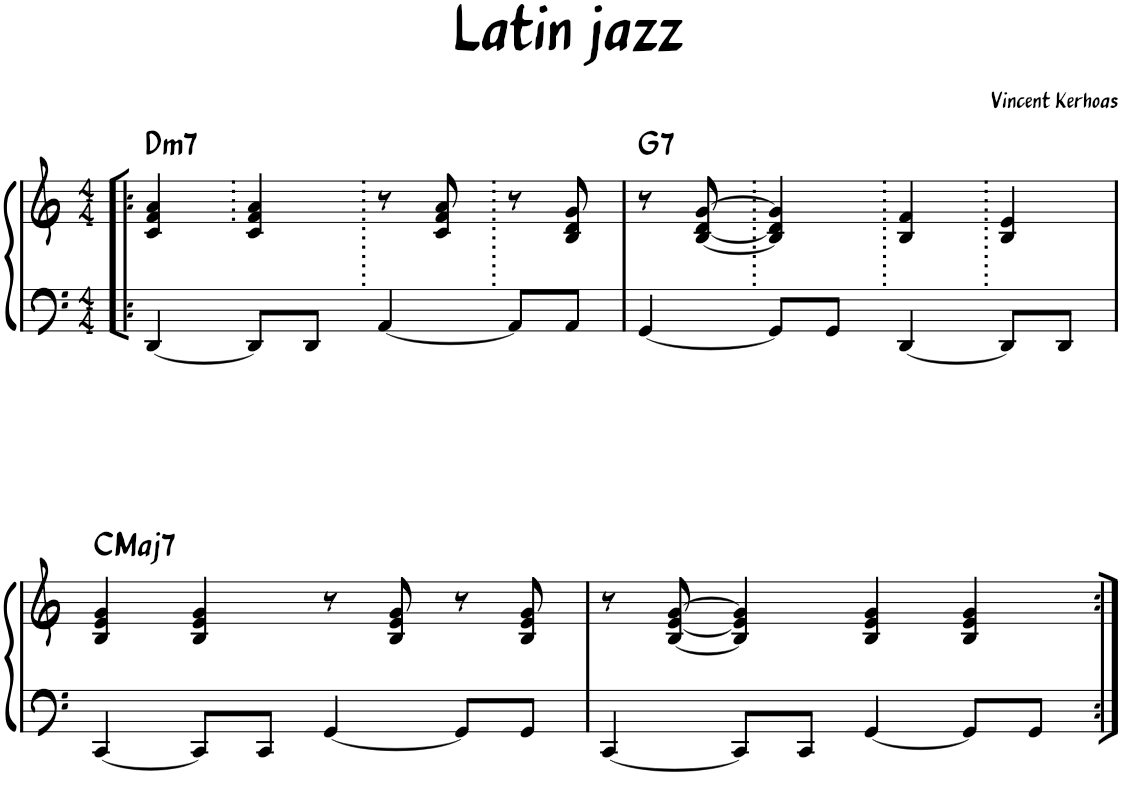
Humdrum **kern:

**kern	**kern	**harte
*part1	*part1	*part1
*staff2	*staff1	*
*I"Piano	*	*
*I'Pno.	*	*
*clefF4	*clefG2	*
*k[]	*k[]	*
*M4/4	*M4/4	*
=1!|:	=1!|:	=1!|:
!	!	!LO:H:kt=m7
[4DD/	4c/ 4f/ 4a/	D:min7
8DD/L]	4c/ 4f/ 4a/	.
8DD/J	.	.
[4AA/	8r	.
.	8c/ 8f/ 8a/	.
8AA/L]	8r	.
8AA/J	8B/ 8d/ 8g/	.
=2.	=2.	=2.
!	!	!LO:H:kt=7
[4GG/	8r	G:7
.	[8B/ [8d/ [8g/	.
8GG/L]	4B/] 4d/] 4g/]	.
8GG/J	.	.
[4DD/	4B/ 4f/	.
8DD/L]	4B/ 4e/	.
8DD/J	.	.
!!LO:LB:g=z
=3	=3	=3
!	!	!LO:H:kt=Maj7
[4CC/	4B/ 4e/ 4g/	C:maj7
8CC/L]	4B/ 4e/ 4g/	.
8CC/J	.	.
[4GG/	8r	.
.	8B/ 8e/ 8g/	.
8GG/L]	8r	.
8GG/J	8B/ 8e/ 8g/	.
=4	=4	=4
[4CC/	8r	.
.	[8B/ [8e/ [8g/	.
8CC/L]	4B/] 4e/] 4g/]	.
8CC/J	.	.
[4GG/	4B/ 4e/ 4g/	.
8GG/L]	4B/ 4e/ 4g/	.
8GG/J	.	.
=:|!	=:|!	=:|!
*-	*-	*-
